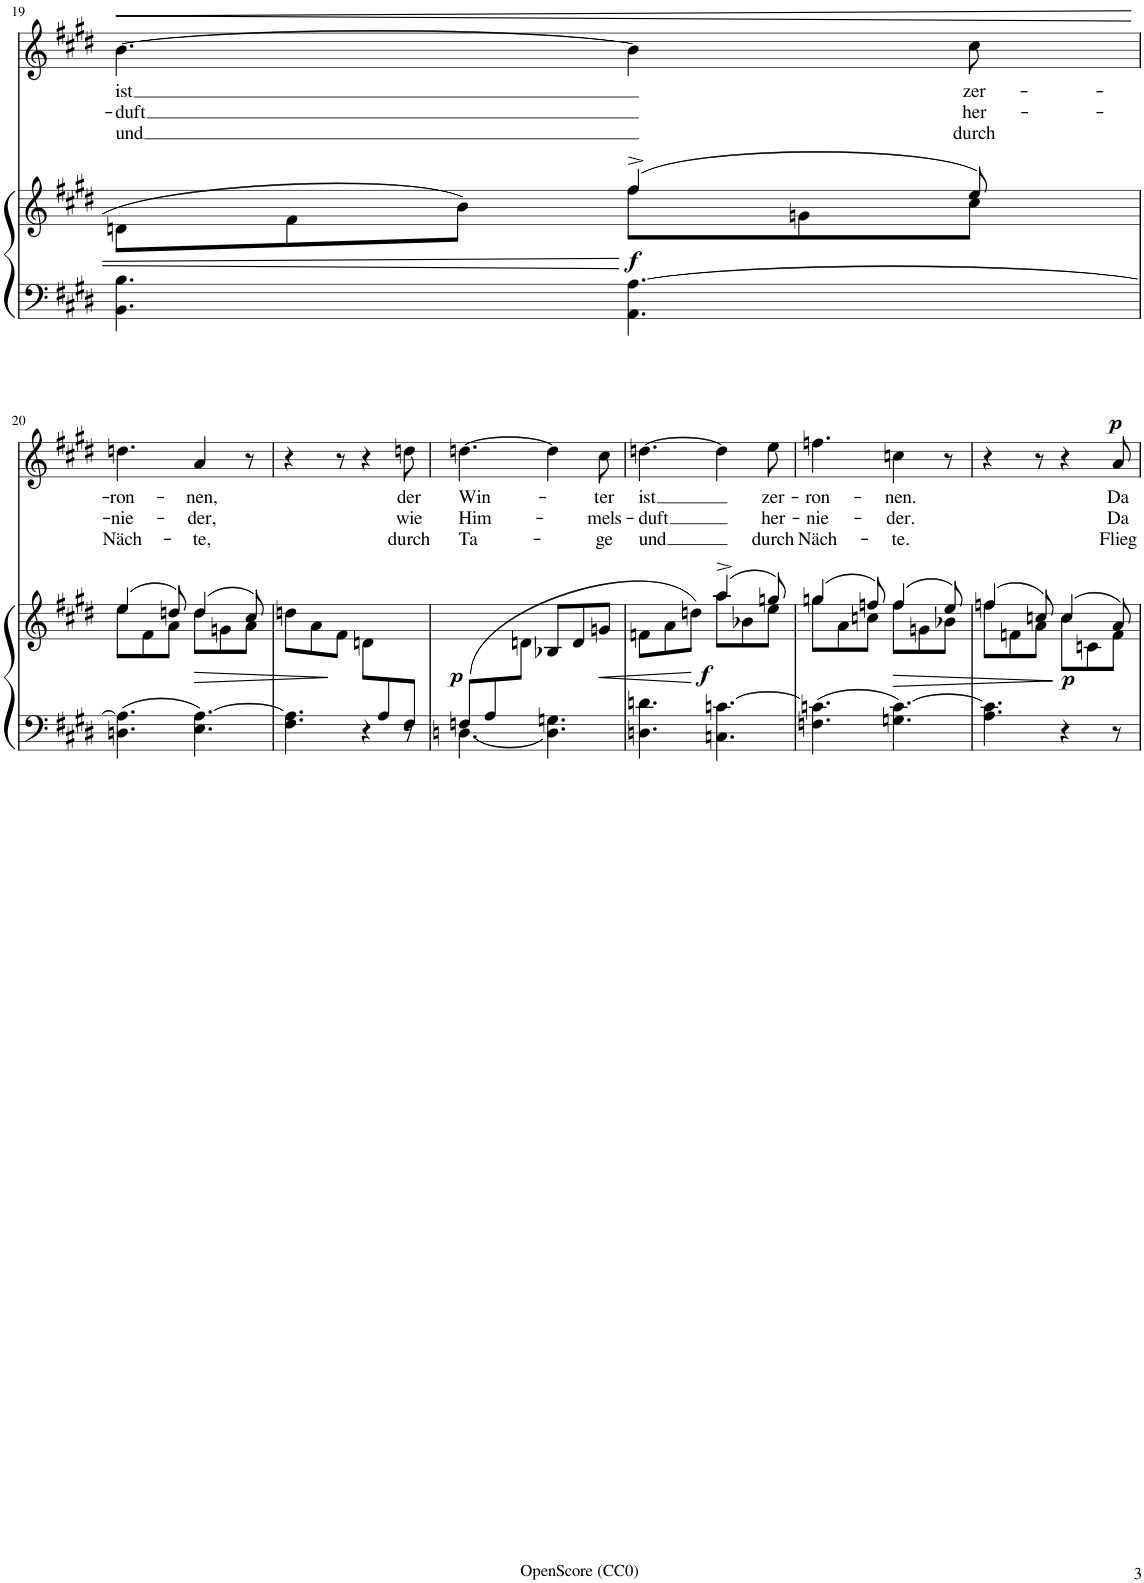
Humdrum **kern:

**kern	**kern	**dynam	**kern	**text	**text	**text	**dynam
*part2	*part2	*part2	*part1	*part1	*part1	*part1	*part1
*staff3	*staff2	*staff2/3	*staff1	*staff1	*staff1	*staff1	*staff1
*I"Pianoforte	*	*	*I"Singstimme Voice	*	*	*	*
*I'Pno	*	*	*	*	*	*	*
!!LO:PB:g=z
*clefF4	*clefG2	*	*clefG2	*	*	*	*
*k[f#c#g#d#]	*k[f#c#g#d#]	*	*k[f#c#g#d#]	*	*	*	*
*M6/8	*M6/8	*	*M6/8	*	*	*	*
=19	=19	=19	=19	=19	=19	=19	=19
*	*^	*	*	*	*	*	*
!	!	!	!	!	!LO:LY:b	!LO:LY:b	!LO:LY:b	!LO:HP:b
4.BB\ 4.B\	8dn\L	4.ryy	.	[4.b\	ist	-duft	und	<
.	8f#\	.	.	.	.	.	.	.
.	8b\J	.	.	.	.	.	.	.
!	!	!	!LO:DY:b	!	!	!	!	!
4.AA\ [4.A\	(4ff#^/	8ff#\L	f	4b\]	.	.	.	.
.	.	8gn\	.	.	.	.	.	.
!	!	!	!	!	!LO:LY:b	!LO:LY:b	!LO:LY:b	!
.	8ee/)	8cc#\J	.	8cc#\	zer-	her-	durch	.
*	*v	*v	*	*	*	*	*	*
.	.	.	.	.	.	.	[
!!LO:LB:g=z
=20	=20	=20	=20	=20	=20	=20	=20
*	*^	*	*	*	*	*	*
!	!	!	!	!	!LO:LY:b	!LO:LY:b	!LO:LY:b	!
4.Dn\ 4.A\]	(4ee/	8ee\L	.	4.ddn\	-ron-	-nie-	Näch-	.
.	.	8f#\	.	.	.	.	.	.
.	8ddn/)	8a\J	.	.	.	.	.	.
!	!	!	!LO:HP:b	!	!LO:LY:b	!LO:LY:b	!LO:LY:b	!
4.E\ [4.A\	(4dd/	8dd\L	>	4a/	-nen,	-der,	-te,	.
.	.	8gn\	.	.	.	.	.	.
.	8cc#/)	8a\J	.	8r	.	.	.	.
*	*v	*v	*	*	*	*	*	*
=21	=21	=21	=21	=21	=21	=21	=21
*^	*	*	*	*	*	*	*
2ryy	4.F#\ 4.A\]	8ddn\L	.	4r	.	.	.	.
.	.	8a\	.	.	.	.	.	.
.	.	8f#\J	]	8r	.	.	.	.
.	4r	8dn\L	.	4r	.	.	.	.
8A/	.	4ryy	.	.	.	.	.	.
!	!	!	!	!	!LO:LY:b	!LO:LY:b	!LO:LY:b	!
8F#/J	8r	.	.	8ddn\	der	wie	durch	.
=22	=22	=22	=22	=22	=22	=22	=22	=22
!	!	!	!LO:DY:a=2	!	!LO:LY:b	!LO:LY:b	!LO:LY:b	!
(8Fn/L	[<4.Dn\	4ryy	p	[4.ddn\	Win-	Him-	Ta-	.
8A/	.	.	.	.	.	.	.	.
2ryy	.	8dn\J	.	.	.	.	.	.
.	4.D\] 4.Gn\	8B-X/L	.	4dd\]	.	.	.	.
.	.	8d/	.	.	.	.	.	.
!	!	!	!LO:HP:b	!	!LO:LY:b	!LO:LY:b	!LO:LY:b	!
.	.	8gn/J	<	8cc#\	-ter	-mels-	-ge	.
*v	*v	*	*	*	*	*	*	*
=23	=23	=23	=23	=23	=23	=23	=23
*	*^	*	*	*	*	*	*
!	!	!	!	!	!LO:LY:b	!LO:LY:b	!LO:LY:b	!
4.Dn\ 4.dn\	8fn\L	4.ryy	.	[4.ddn\	ist	-duft	und	.
.	8a\	.	.	.	.	.	.	.
.	8ddn\J)	.	.	.	.	.	.	.
!	!	!	!LO:DY:n=1:b	!	!	!	!	!
4.Cn\ [4.cn\	(4aa^/	8aa\L	[ f	4dd\]	.	.	.	.
.	.	8b-X\	.	.	.	.	.	.
!	!	!	!	!	!LO:LY:b	!LO:LY:b	!LO:LY:b	!
.	8ggn/)	8ee\J	.	8ee\	zer-	her-	durch	.
=24	=24	=24	=24	=24	=24	=24	=24	=24
!	!	!	!	!	!LO:LY:b	!LO:LY:b	!LO:LY:b	!
4.Fn\ 4.cn\]	(4ggn/	8gg\L	.	4.ffn\	-ron-	-nie-	Näch-	.
.	.	8a\	.	.	.	.	.	.
.	8ffn/)	8ccn\J	.	.	.	.	.	.
!	!	!	!	!	!LO:LY:b	!LO:LY:b	!LO:LY:b	!
4.Gn\ [4.c\	(4ff/	8ff\L	.	4ccn\	-nen.	-der.	-te.	.
.	.	8gn\	.	.	.	.	.	.
.	8ee/)	8b-X\J	.	8r	.	.	.	.
=25	=25	=25	=25	=25	=25	=25	=25	=25
4.A\ 4.c\]	(4ffn/	8ff\L	.	4r	.	.	.	.
.	.	8fn\	.	.	.	.	.	.
.	8ccn/)	8a\J	.	8r	.	.	.	.
!	!	!	!LO:DY:a=2	!	!	!	!	!
4r	(4cc/	8cc\L	p	4r	.	.	.	.
.	.	8cn\	.	.	.	.	.	.
!	!	!	!	!	!LO:LY:b	!LO:LY:b	!LO:LY:b	!LO:DY:a
8r	8a/)	8f\J	.	8a/	Da	Da	Flieg	p
*	*v	*v	*	*	*	*	*	*
=	=	=	=	=	=	=	=
*-	*-	*-	*-	*-	*-	*-	*-
